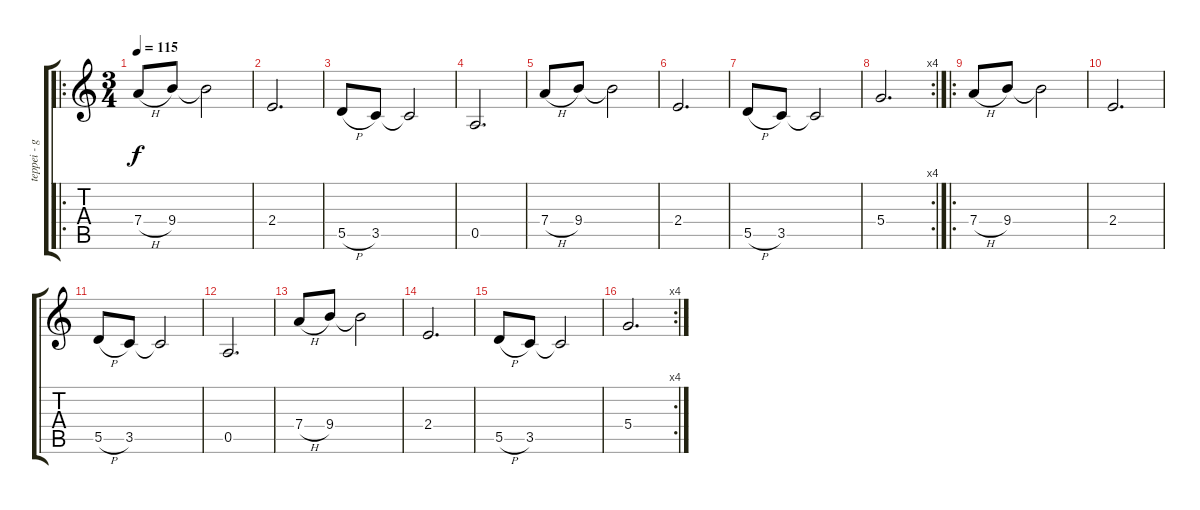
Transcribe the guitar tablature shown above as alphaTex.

\track ("teppei - guitar" "teppei - g") {instrument electricguitarjazz}
\staff {score tabs}
\tuning (E4 B3 G3 D3 A2 E2) {hide}
\ro
\ts (3 4)
\tempo 115
\clef g2
\ks c
7.4{h}.8{dy f} 9.4.8 9.4{t}.2 |
2.4.2{d} |
5.5{h}.8 3.5.8 3.5{t}.2 |
0.5.2{d} |
7.4{h}.8 9.4.8 9.4{t}.2 |
2.4.2{d} |
5.5{h}.8 3.5.8 3.5{t}.2 |
\rc 4
5.4.2{d} |
\ro
7.4{h}.8 9.4.8 9.4{t}.2 |
2.4.2{d} |
5.5{h}.8 3.5.8 3.5{t}.2 |
0.5.2{d} |
7.4{h}.8 9.4.8 9.4{t}.2 |
2.4.2{d} |
5.5{h}.8 3.5.8 3.5{t}.2 |
\rc 4
5.4.2{d}
